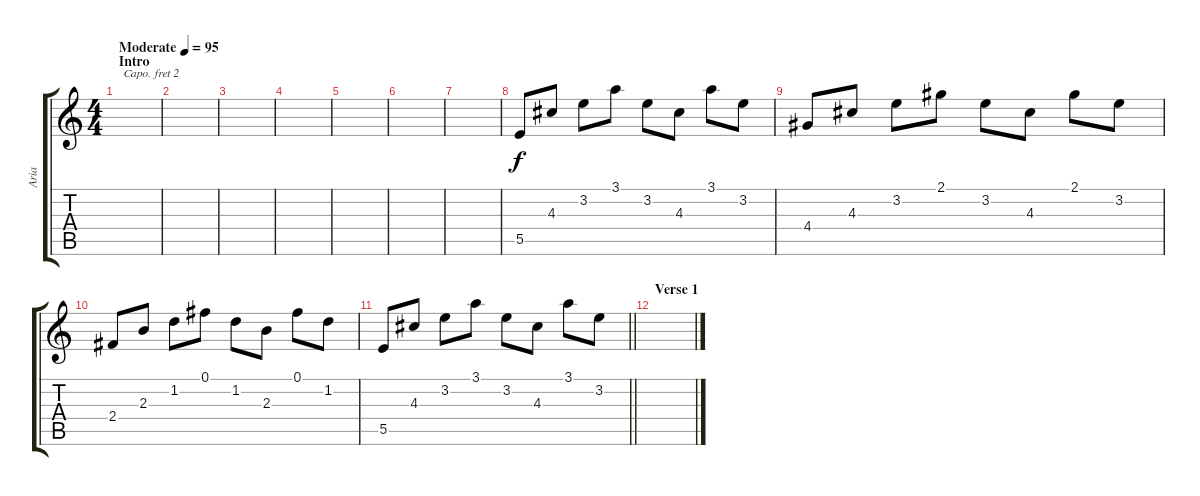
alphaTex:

\track ("Aria" "Aria") {instrument acousticguitarnylon}
\staff {score tabs}
\capo 2
\tuning (E4 B3 G3 D3 A2 E2) {hide}
\ts (4 4)
\section ("" "Intro")
\tempo (95 "Moderate")
\clef g2
\ks c
|
|
|
|
|
|
|
5.5.8 4.3.8 3.2.8 3.1.8 3.2.8 4.3.8 3.1.8 3.2.8 |
4.4.8 4.3.8 3.2.8 2.1.8 3.2.8 4.3.8 2.1.8 3.2.8 |
2.4.8 2.3.8 1.2.8 0.1.8 1.2.8 2.3.8 0.1.8 1.2.8 |
\barLineRight lightlight
5.5.8 4.3.8 3.2.8 3.1.8 3.2.8 4.3.8 3.1.8 3.2.8 |
\section ("" "Verse 1")
